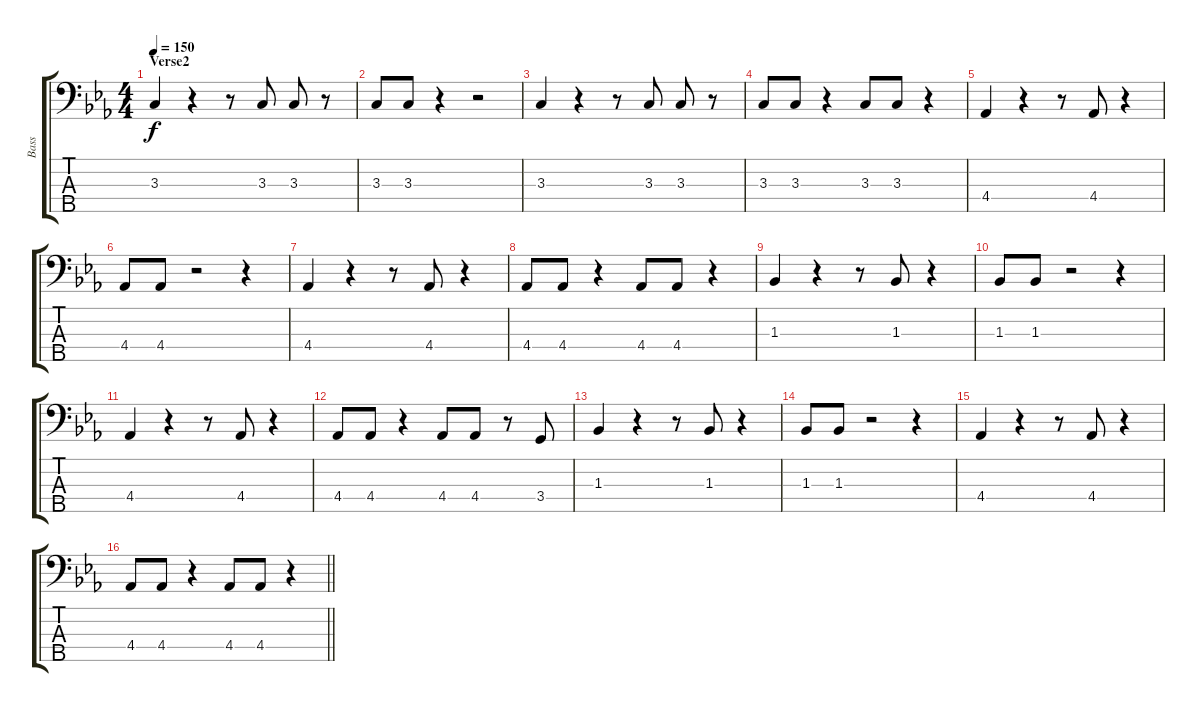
\track ("Bass" "Bass") {instrument electricbassfinger}
\staff {score tabs}
\tuning (G2 D2 A1 E1 B0) {hide}
\ts (4 4)
\section ("" "Verse2")
\tempo 150
\clef f4
\ks eb
3.3.4{dy f} r.4 r.8 3.3.8 3.3.8 r.8 |
3.3.8 3.3.8 r.4 r.2 |
3.3.4 r.4 r.8 3.3.8 3.3.8 r.8 |
3.3.8 3.3.8 r.4 3.3.8 3.3.8 r.4 |
4.4.4 r.4 r.8 4.4.8 r.4 |
4.4.8 4.4.8 r.2 r.4 |
4.4.4 r.4 r.8 4.4.8 r.4 |
4.4.8 4.4.8 r.4 4.4.8 4.4.8 r.4 |
1.3.4 r.4 r.8 1.3.8 r.4 |
1.3.8 1.3.8 r.2 r.4 |
4.4.4 r.4 r.8 4.4.8 r.4 |
4.4.8 4.4.8 r.4 4.4.8 4.4.8 r.8 3.4.8 |
1.3.4 r.4 r.8 1.3.8 r.4 |
1.3.8 1.3.8 r.2 r.4 |
4.4.4 r.4 r.8 4.4.8 r.4 |
\barLineRight lightlight
4.4.8 4.4.8 r.4 4.4.8 4.4.8 r.4
